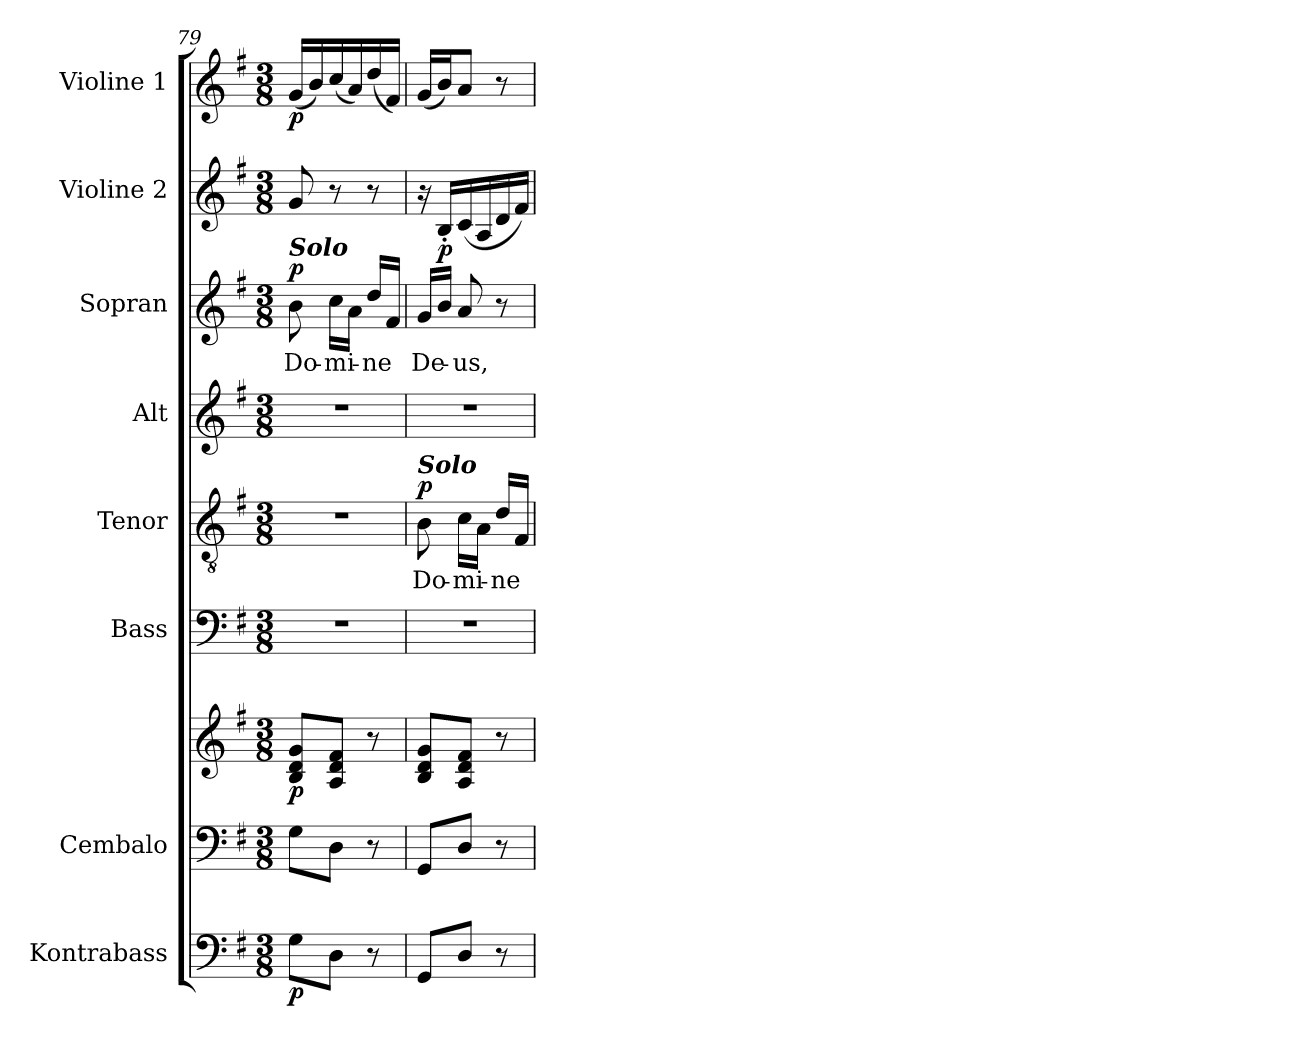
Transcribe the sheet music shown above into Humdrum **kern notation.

**kern	**dynam	**kern	**kern	**dynam	**kern	**kern	**text	**dynam	**kern	**kern	**text	**dynam	**kern	**dynam	**kern	**dynam
*part8	*part8	*part7	*part7	*part7	*part6	*part5	*part5	*part5	*part4	*part3	*part3	*part3	*part2	*part2	*part1	*part1
*staff9	*staff9	*staff8	*staff7	*staff7/8	*staff6	*staff5	*staff5	*staff5	*staff4	*staff3	*staff3	*staff3	*staff2	*staff2	*staff1	*staff1
*I"Kontrabass	*	*I"Cembalo	*	*	*I"Bass	*I"Tenor	*	*	*I"Alt	*I"Sopran	*	*	*I"Violine 2	*	*I"Violine 1	*
*I'Kb.	*	*I'Cemb.	*	*	*I'B.	*I'T.	*	*	*I'A.	*I'S.	*	*	*I'Vl. 2	*	*I'Vl. 1	*
*clefF4	*	*clefF4	*clefG2	*	*clefF4	*clefGv2	*	*	*clefG2	*clefG2	*	*	*clefG2	*	*clefG2	*
*ITrd7c12	*	*	*	*	*	*	*	*	*	*	*	*	*	*	*	*
*k[f#]	*	*k[f#]	*k[f#]	*	*k[f#]	*k[f#]	*	*	*k[f#]	*k[f#]	*	*	*k[f#]	*	*k[f#]	*
*G:	*	*G:	*G:	*	*G:	*G:	*	*	*G:	*G:	*	*	*G:	*	*G:	*
*M3/8	*	*M3/8	*M3/8	*	*M3/8	*M3/8	*	*	*M3/8	*M3/8	*	*	*M3/8	*	*M3/8	*
=79	=79	=79	=79	=79	=79	=79	=79	=79	=79	=79	=79	=79	=79	=79	=79	=79
!	!	!	!	!	!	!	!	!	!	!LO:TX:a:Bi:t=Solo	!	!	!	!	!	!
!	!LO:DY:b	!	!	!LO:DY:b	!	!	!	!	!	!	!LO:LY:b	!LO:DY:a	!	!	!	!LO:DY:b
8GG\L	p	8G\L	8B/ 8d/ 8g/L	p	4.r	4.r	.	.	4.r	8b\	Do-	p	8g/	.	(<16g/LL	p
.	.	.	.	.	.	.	.	.	.	.	.	.	.	.	16b/)	.
!	!	!	!	!	!	!	!	!	!	!	!LO:LY:b	!	!	!	!	!
8DD\J	.	8D\J	8A/ 8d/ 8f#/J	.	.	.	.	.	.	16cc\LL	-mi-	.	8r	.	(<16cc/	.
.	.	.	.	.	.	.	.	.	.	16a\JJ	.	.	.	.	16a/)	.
!	!	!	!	!	!	!	!	!	!	!	!LO:LY:b	!	!	!	!	!
8r	.	8r	8r	.	.	.	.	.	.	16dd/LL	-ne	.	8r	.	(<16dd/	.
.	.	.	.	.	.	.	.	.	.	16f#/JJ	.	.	.	.	16f#/JJ)	.
=80	=80	=80	=80	=80	=80	=80	=80	=80	=80	=80	=80	=80	=80	=80	=80	=80
!	!	!	!	!	!	!LO:TX:a:Bi:t=Solo	!	!	!	!	!	!	!	!	!	!
!	!	!	!	!	!	!	!LO:LY:b	!LO:DY:a	!	!	!LO:LY:b	!	!	!	!	!
8GGG/L	.	8GG/L	8B/ 8d/ 8g/L	.	4.r	8B\	Do-	p	4.r	16g/LL	De-	.	16r	.	(<16g/LL	.
!	!	!	!	!	!	!	!	!	!	!	!	!	!	!LO:DY:b	!	!
.	.	.	.	.	.	.	.	.	.	16b/JJ	.	.	16B'</LL	p	16b/J)	.
!	!	!	!	!	!	!	!LO:LY:b	!	!	!	!LO:LY:b	!	!	!	!	!
8DD/J	.	8D/J	8A/ 8d/ 8f#/J	.	.	16c\LL	-mi-	.	.	8a/	-us,	.	(<16c/	.	8a/J	.
.	.	.	.	.	.	16A\JJ	.	.	.	.	.	.	16A/	.	.	.
!	!	!	!	!	!	!	!LO:LY:b	!	!	!	!	!	!	!	!	!
8r	.	8r	8r	.	.	16d/LL	-ne	.	.	8r	.	.	16d/	.	8r	.
.	.	.	.	.	.	16F#/JJ	.	.	.	.	.	.	16f#/JJ)	.	.	.
=	=	=	=	=	=	=	=	=	=	=	=	=	=	=	=	=
*-	*-	*-	*-	*-	*-	*-	*-	*-	*-	*-	*-	*-	*-	*-	*-	*-
